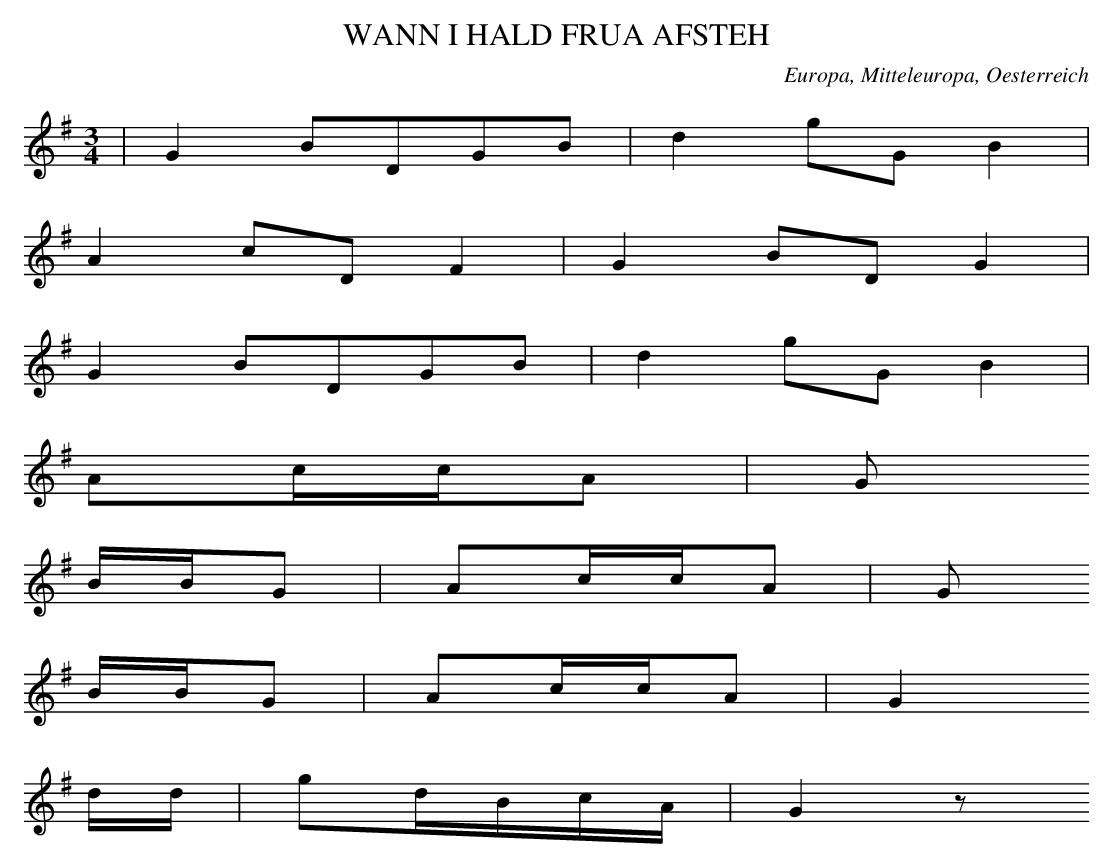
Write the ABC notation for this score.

X:1
T: WANN I HALD FRUA AFSTEH
O: Europa, Mitteleuropa, Oesterreich
M: 3/4
L: 1/16
K: G
 | G4B2D2G2B2 | d4g2G2B4 |
A4c2D2F4 | G4B2D2G4 |
G4B2D2G2B2 | d4g2G2B4 |
A2ccA2 | G2
BBG2 | A2ccA2 | G2
BBG2 | A2ccA2 | G4
dd | g2dBcA | G4z2
